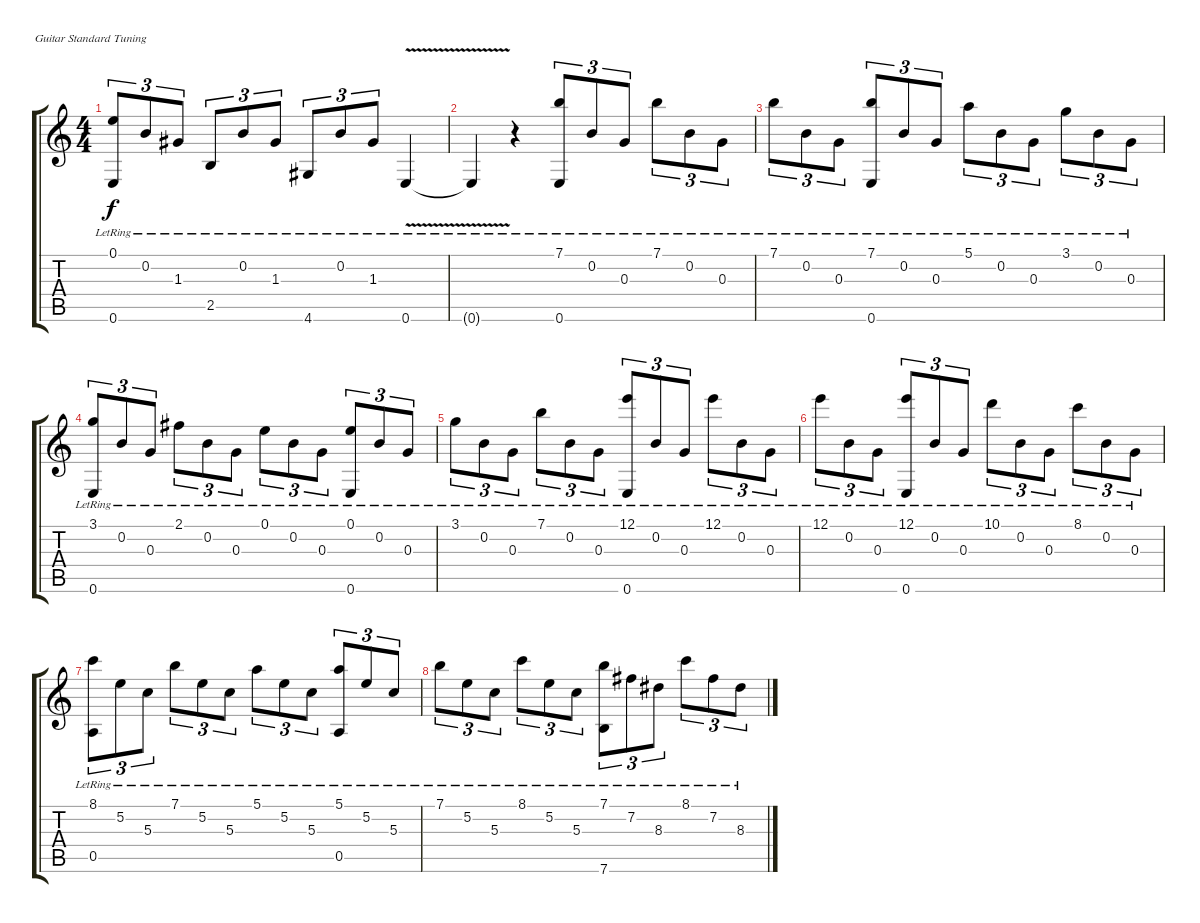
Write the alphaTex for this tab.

\defaultSystemsLayout 4
\bracketExtendMode groupsimilarinstruments
\multiTrackTrackNamePolicy hidden
\firstSystemTrackNameOrientation horizontal
\otherSystemsTrackNameOrientation horizontal
\track "" {instrument acousticguitarnylon}
\staff {score tabs}
\tuning (E4 B3 G3 D3 A2 E2)
\ts (4 4)
\tempo (120 hide)
\clef g2
\scale
1.07818
\ks c
(0.1{lr} 0.6{lr}).8{tu (3 2) dy f} 0.2{lr}.8{tu (3 2)} 1.3{lr}.8{tu (3 2)} 2.5{lr}.8{tu (3 2)} 0.2{lr}.8{tu (3 2)} 1.3{lr}.8{tu (3 2)} 4.6{lr}.8{tu (3 2)} 0.2{lr}.8{tu (3 2)} 1.3{lr}.8{tu (3 2)} 0.6{v lr}.4 |
\scale
0.960908 0.6{v lr t}.4 r.4 (7.1{lr} 0.6{lr}).8{tu (3 2)} 0.2{lr}.8{tu (3 2)} 0.3{lr}.8{tu (3 2)} 7.1{lr}.8{tu (3 2)} 0.2{lr}.8{tu (3 2)} 0.3{lr}.8{tu (3 2)} |
\scale
0.960908 7.1{lr}.8{tu (3 2)} 0.2{lr}.8{tu (3 2)} 0.3{lr}.8{tu (3 2)} (7.1{lr} 0.6{lr}).8{tu (3 2)} 0.2{lr}.8{tu (3 2)} 0.3{lr}.8{tu (3 2)} 5.1{lr}.8{tu (3 2)} 0.2{lr}.8{tu (3 2)} 0.3{lr}.8{tu (3 2)} 3.1{lr}.8{tu (3 2)} 0.2{lr}.8{tu (3 2)} 0.3{lr}.8{tu (3 2)} |
\scale
1.07818 (3.1{lr} 0.6{lr}).8{tu (3 2)} 0.2{lr}.8{tu (3 2)} 0.3{lr}.8{tu (3 2)} 2.1{lr}.8{tu (3 2)} 0.2{lr}.8{tu (3 2)} 0.3{lr}.8{tu (3 2)} 0.1{lr}.8{tu (3 2)} 0.2{lr}.8{tu (3 2)} 0.3{lr}.8{tu (3 2)} (0.1{lr} 0.6{lr}).8{tu (3 2)} 0.2{lr}.8{tu (3 2)} 0.3{lr}.8{tu (3 2)} |
\scale
0.960908 3.1{lr}.8{tu (3 2)} 0.2{lr}.8{tu (3 2)} 0.3{lr}.8{tu (3 2)} 7.1{lr}.8{tu (3 2)} 0.2{lr}.8{tu (3 2)} 0.3{lr}.8{tu (3 2)} (12.1{lr} 0.6{lr}).8{tu (3 2)} 0.2{lr}.8{tu (3 2)} 0.3{lr}.8{tu (3 2)} 12.1{lr}.8{tu (3 2)} 0.2{lr}.8{tu (3 2)} 0.3{lr}.8{tu (3 2)} |
\scale
0.960908 12.1{lr}.8{tu (3 2)} 0.2{lr}.8{tu (3 2)} 0.3{lr}.8{tu (3 2)} (12.1{lr} 0.6{lr}).8{tu (3 2)} 0.2{lr}.8{tu (3 2)} 0.3{lr}.8{tu (3 2)} 10.1{lr}.8{tu (3 2)} 0.2{lr}.8{tu (3 2)} 0.3{lr}.8{tu (3 2)} 8.1{lr}.8{tu (3 2)} 0.2{lr}.8{tu (3 2)} 0.3{lr}.8{tu (3 2)} |
\scale
1.07818 (8.1{lr} 0.5{lr}).8{tu (3 2)} 5.2{lr}.8{tu (3 2)} 5.3{lr}.8{tu (3 2)} 7.1{lr}.8{tu (3 2)} 5.2{lr}.8{tu (3 2)} 5.3{lr}.8{tu (3 2)} 5.1{lr}.8{tu (3 2)} 5.2{lr}.8{tu (3 2)} 5.3{lr}.8{tu (3 2)} (5.1{lr} 0.5{lr}).8{tu (3 2)} 5.2{lr}.8{tu (3 2)} 5.3{lr}.8{tu (3 2)} |
\scale
0.960908 7.1{lr}.8{tu (3 2)} 5.2{lr}.8{tu (3 2)} 5.3{lr}.8{tu (3 2)} 8.1{lr}.8{tu (3 2)} 5.2{lr}.8{tu (3 2)} 5.3{lr}.8{tu (3 2)} (7.1{lr} 7.6{lr}).8{tu (3 2)} 7.2{lr}.8{tu (3 2)} 8.3{lr}.8{tu (3 2)} 8.1{lr}.8{tu (3 2)} 7.2{lr}.8{tu (3 2)} 8.3{lr}.8{tu (3 2)}
